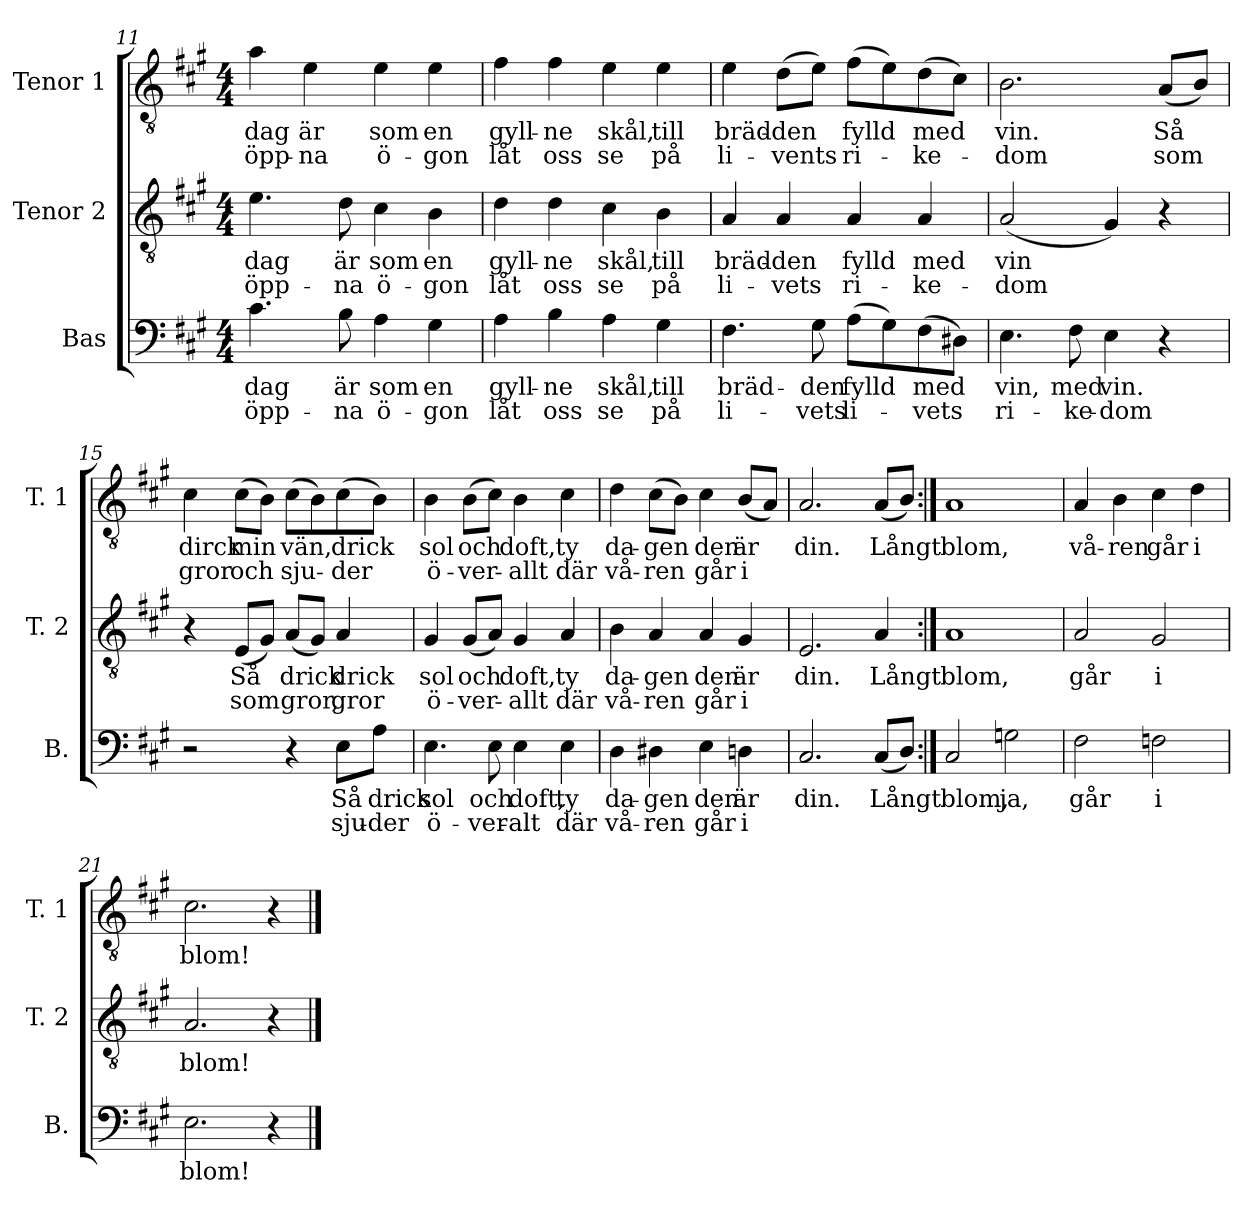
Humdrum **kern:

**kern	**text	**text	**kern	**text	**text	**kern	**text	**text
*part3	*part3	*part3	*part2	*part2	*part2	*part1	*part1	*part1
*staff3	*staff3	*staff3	*staff2	*staff2	*staff2	*staff1	*staff1	*staff1
*I"Bas	*	*	*I"Tenor 2	*	*	*I"Tenor 1	*	*
*I'B.	*	*	*I'T. 2	*	*	*I'T. 1	*	*
*clefF4	*	*	*clefGv2	*	*	*clefGv2	*	*
*k[f#c#g#]	*	*	*k[f#c#g#]	*	*	*k[f#c#g#]	*	*
*M4/4	*	*	*M4/4	*	*	*M4/4	*	*
=11	=11	=11	=11	=11	=11	=11	=11	=11
!	!LO:LY:b	!LO:LY:b	!	!LO:LY:b	!LO:LY:b	!	!LO:LY:b	!LO:LY:b
4.c#\	dag	öpp-	4.e\	dag	öpp-	4a\	dag	öpp-
!	!	!	!	!	!	!	!LO:LY:b	!LO:LY:b
.	.	.	.	.	.	4e\	är	-na
!	!LO:LY:b	!LO:LY:b	!	!LO:LY:b	!LO:LY:b	!	!	!
8B\	är	-na	8d\	är	-na	.	.	.
!	!LO:LY:b	!LO:LY:b	!	!LO:LY:b	!LO:LY:b	!	!LO:LY:b	!LO:LY:b
4A\	som	ö-	4c#\	som	ö-	4e\	som	ö-
!	!LO:LY:b	!LO:LY:b	!	!LO:LY:b	!LO:LY:b	!	!LO:LY:b	!LO:LY:b
4G#\	en	-gon	4B\	en	-gon	4e\	en	-gon
=12	=12	=12	=12	=12	=12	=12	=12	=12
!	!LO:LY:b	!LO:LY:b	!	!LO:LY:b	!LO:LY:b	!	!LO:LY:b	!LO:LY:b
4A\	gyll-	låt	4d\	gyll-	låt	4f#\	gyll-	låt
!	!LO:LY:b	!LO:LY:b	!	!LO:LY:b	!LO:LY:b	!	!LO:LY:b	!LO:LY:b
4B\	-ne	oss	4d\	-ne	oss	4f#\	-ne	oss
!	!LO:LY:b	!LO:LY:b	!	!LO:LY:b	!LO:LY:b	!	!LO:LY:b	!LO:LY:b
4A\	skål,	se	4c#\	skål,	se	4e\	skål,	se
!	!LO:LY:b	!LO:LY:b	!	!LO:LY:b	!LO:LY:b	!	!LO:LY:b	!LO:LY:b
4G#\	till	på	4B\	till	på	4e\	till	på
!!LO:PB:g=z
=13	=13	=13	=13	=13	=13	=13	=13	=13
!	!LO:LY:b	!LO:LY:b	!	!LO:LY:b	!LO:LY:b	!	!LO:LY:b	!LO:LY:b
4.F#\	bräd-	li-	4A/	bräd-	li-	4e\	bräd-	li-
!	!	!	!	!LO:LY:b	!LO:LY:b	!	!LO:LY:b	!LO:LY:b
.	.	.	4A/	-den	-vets	(8d\L	-den	-vents
!	!LO:LY:b	!LO:LY:b	!	!	!	!	!	!
8G#\	-den	-vets	.	.	.	8e\J)	.	.
!	!LO:LY:b	!LO:LY:b	!	!LO:LY:b	!LO:LY:b	!	!LO:LY:b	!LO:LY:b
(8A\L	fylld	li-	4A/	fylld	ri-	(8f#\L	fylld	ri-
8G#\)	.	.	.	.	.	8e\)	.	.
!	!LO:LY:b	!LO:LY:b	!	!LO:LY:b	!LO:LY:b	!	!LO:LY:b	!LO:LY:b
(8F#\	med	-vets	4A/	med	-ke-	(8d\	med	-ke-
8D#X\J)	.	.	.	.	.	8c#\J)	.	.
=14	=14	=14	=14	=14	=14	=14	=14	=14
!	!LO:LY:b	!LO:LY:b	!	!LO:LY:b	!LO:LY:b	!	!LO:LY:b	!LO:LY:b
4.E\	vin,	ri-	(2A/	vin	-dom	2.B\	vin.	-dom
!	!LO:LY:b	!LO:LY:b	!	!	!	!	!	!
8F#\	med	-ke-	.	.	.	.	.	.
!	!LO:LY:b	!LO:LY:b	!	!	!	!	!	!
4E\	vin.	-dom	4G#/)	.	.	.	.	.
!	!	!	!	!	!	!	!LO:LY:b	!LO:LY:b
4r	.	.	4r	.	.	(8A/L	Så	som
.	.	.	.	.	.	8B/J)	.	.
=15	=15	=15	=15	=15	=15	=15	=15	=15
!	!	!	!	!	!	!	!LO:LY:b	!LO:LY:b
2r	.	.	4r	.	.	4c#\	dirck	gror
!	!	!	!	!LO:LY:b	!LO:LY:b	!	!LO:LY:b	!LO:LY:b
.	.	.	(8E/L	Så	som	(8c#\L	min	och
.	.	.	8G#/J)	.	.	8B\J)	.	.
!	!	!	!	!LO:LY:b	!LO:LY:b	!	!LO:LY:b	!LO:LY:b
4r	.	.	(8A/L	drick	gror,	(8c#\L	vän,	sju-
.	.	.	8G#/J)	.	.	8B\)	.	.
!	!LO:LY:b	!LO:LY:b	!	!LO:LY:b	!LO:LY:b	!	!LO:LY:b	!LO:LY:b
8E\L	Så	sju-	4A/	drick	gror	(8c#\	drick	-der
!	!LO:LY:b	!LO:LY:b	!	!	!	!	!	!
8A\J	drick	-der	.	.	.	8B\J)	.	.
=16	=16	=16	=16	=16	=16	=16	=16	=16
!	!LO:LY:b	!LO:LY:b	!	!LO:LY:b	!LO:LY:b	!	!LO:LY:b	!LO:LY:b
4.E\	sol	ö-	4G#/	sol	ö-	4B\	sol	ö-
!	!	!	!	!LO:LY:b	!LO:LY:b	!	!LO:LY:b	!LO:LY:b
.	.	.	(8G#/L	och	-ver-	(8B\L	och	-ver-
!	!LO:LY:b	!LO:LY:b	!	!	!	!	!	!
8E\	och	-ver-	8A/J)	.	.	8c#\J)	.	.
!	!LO:LY:b	!LO:LY:b	!	!LO:LY:b	!LO:LY:b	!	!LO:LY:b	!LO:LY:b
4E\	doft,	-alt	4G#/	doft,	-allt	4B\	doft,	-allt
!	!LO:LY:b	!LO:LY:b	!	!LO:LY:b	!LO:LY:b	!	!LO:LY:b	!LO:LY:b
4E\	ty	där	4A/	ty	där	4c#\	ty	där
!!LO:LB:g=z
=17	=17	=17	=17	=17	=17	=17	=17	=17
!	!LO:LY:b	!LO:LY:b	!	!LO:LY:b	!LO:LY:b	!	!LO:LY:b	!LO:LY:b
4D\	da-	vå-	4B\	da-	vå-	4d\	da-	vå-
!	!LO:LY:b	!LO:LY:b	!	!LO:LY:b	!LO:LY:b	!	!LO:LY:b	!LO:LY:b
4D#X\	-gen	-ren	4A/	-gen	-ren	(8c#\L	-gen	-ren
.	.	.	.	.	.	8B\J)	.	.
!	!LO:LY:b	!LO:LY:b	!	!LO:LY:b	!LO:LY:b	!	!LO:LY:b	!LO:LY:b
4E\	den	går	4A/	den	går	4c#\	den	går
!	!LO:LY:b	!LO:LY:b	!	!LO:LY:b	!LO:LY:b	!	!LO:LY:b	!LO:LY:b
4Dn\	är	i	4G#/	är	i	(8B/L	är	i
.	.	.	.	.	.	8A/J)	.	.
=18	=18	=18	=18	=18	=18	=18	=18	=18
!	!LO:LY:b	!	!	!LO:LY:b	!	!	!LO:LY:b	!
2.C#/	din.	.	2.E/	din.	.	2.A/	din.	.
!	!LO:LY:b	!	!	!LO:LY:b	!	!	!LO:LY:b	!
(8C#/L	Långt	.	4A/	Långt	.	(8A/L	Långt	.
8D/J)	.	.	.	.	.	8B/J)	.	.
=19:|!	=19:|!	=19:|!	=19:|!	=19:|!	=19:|!	=19:|!	=19:|!	=19:|!
!	!LO:LY:b	!	!	!LO:LY:b	!	!	!LO:LY:b	!
2C#/	blom,	.	1A	blom,	.	1A	blom,	.
!	!LO:LY:b	!	!	!	!	!	!	!
2Gn\	ja,	.	.	.	.	.	.	.
=20	=20	=20	=20	=20	=20	=20	=20	=20
!	!LO:LY:b	!	!	!LO:LY:b	!	!	!LO:LY:b	!
2F#\	går	.	2A/	går	.	4A/	vå-	.
!	!	!	!	!	!	!	!LO:LY:b	!
.	.	.	.	.	.	4B\	-ren	.
!	!LO:LY:b	!	!	!LO:LY:b	!	!	!LO:LY:b	!
2Fn\	i	.	2G#/	i	.	4c#\	går	.
!	!	!	!	!	!	!	!LO:LY:b	!
.	.	.	.	.	.	4d\	i	.
=21	=21	=21	=21	=21	=21	=21	=21	=21
!	!LO:LY:b	!	!	!LO:LY:b	!	!	!LO:LY:b	!
2.E\	blom!	.	2.A/	blom!	.	2.c#\	blom!	.
4r	.	.	4r	.	.	4r	.	.
==	==	==	==	==	==	==	==	==
*-	*-	*-	*-	*-	*-	*-	*-	*-
